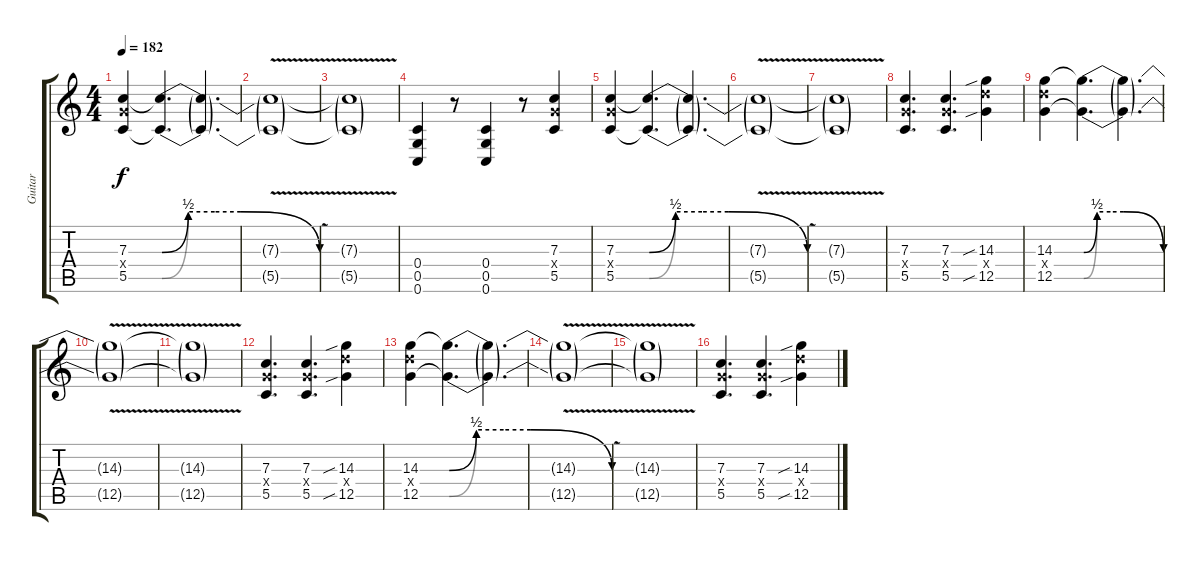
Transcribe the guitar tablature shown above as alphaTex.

\track ("Guitar " "Guitar ") {instrument distortionguitar}
\staff {score tabs}
\tuning (D4 A3 F3 C3 G2 C2) {hide}
\ts (4 4)
\tempo 182
\clef g2
\ks c
(7.3 7.4{x} 5.5).4{dy f} (7.3{be (custom 0 0 10 2 20 2 30 2 60 0) t} 5.5{be (custom 0 0 10 2 20 2 30 2 60 0) t}).4{d} (7.3{t} 5.5{t}).4{d} |
(7.3{v t} 5.5{v t}).1 |
(7.3{v t} 5.5{v t}).1 |
(0.4 0.5 0.6).4 r.8 (0.4 0.5 0.6).4 r.8 (7.3 7.4{x} 5.5).4 |
(7.3 7.4{x} 5.5).4 (7.3{be (custom 0 0 10 2 20 2 30 2 60 0) t} 5.5{be (custom 0 0 10 2 20 2 30 2 60 0) t}).4{d} (7.3{t} 5.5{t}).4{d} |
(7.3{v t} 5.5{v t}).1 |
(7.3{v t} 5.5{v t}).1 |
(7.3 7.4{x} 5.5).4{d} (7.3 7.4{x} 5.5).4{d} (14.3{sib} 14.4{x} 12.5{sib}).4 |
(14.3 14.4{x} 12.5).4 (14.3{be (custom 0 0 10 2 20 2 30 2 60 0) t} 12.5{be (custom 0 0 10 2 20 2 30 2 60 0) t}).4{d} (14.3{t} 12.5{t}).4{d} |
(14.3{v t} 12.5{v t}).1 |
(14.3{v t} 12.5{v t}).1 |
(7.3 7.4{x} 5.5).4{d} (7.3 7.4{x} 5.5).4{d} (14.3{sib} 14.4{x} 12.5{sib}).4 |
(14.3 14.4{x} 12.5).4 (14.3{be (custom 0 0 10 2 20 2 30 2 60 0) t} 12.5{be (custom 0 0 10 2 20 2 30 2 60 0) t}).4{d} (14.3{t} 12.5{t}).4{d} |
(14.3{v t} 12.5{v t}).1 |
(14.3{v t} 12.5{v t}).1 |
(7.3 7.4{x} 5.5).4{d} (7.3 7.4{x} 5.5).4{d} (14.3{sib} 14.4{x} 12.5{sib}).4
